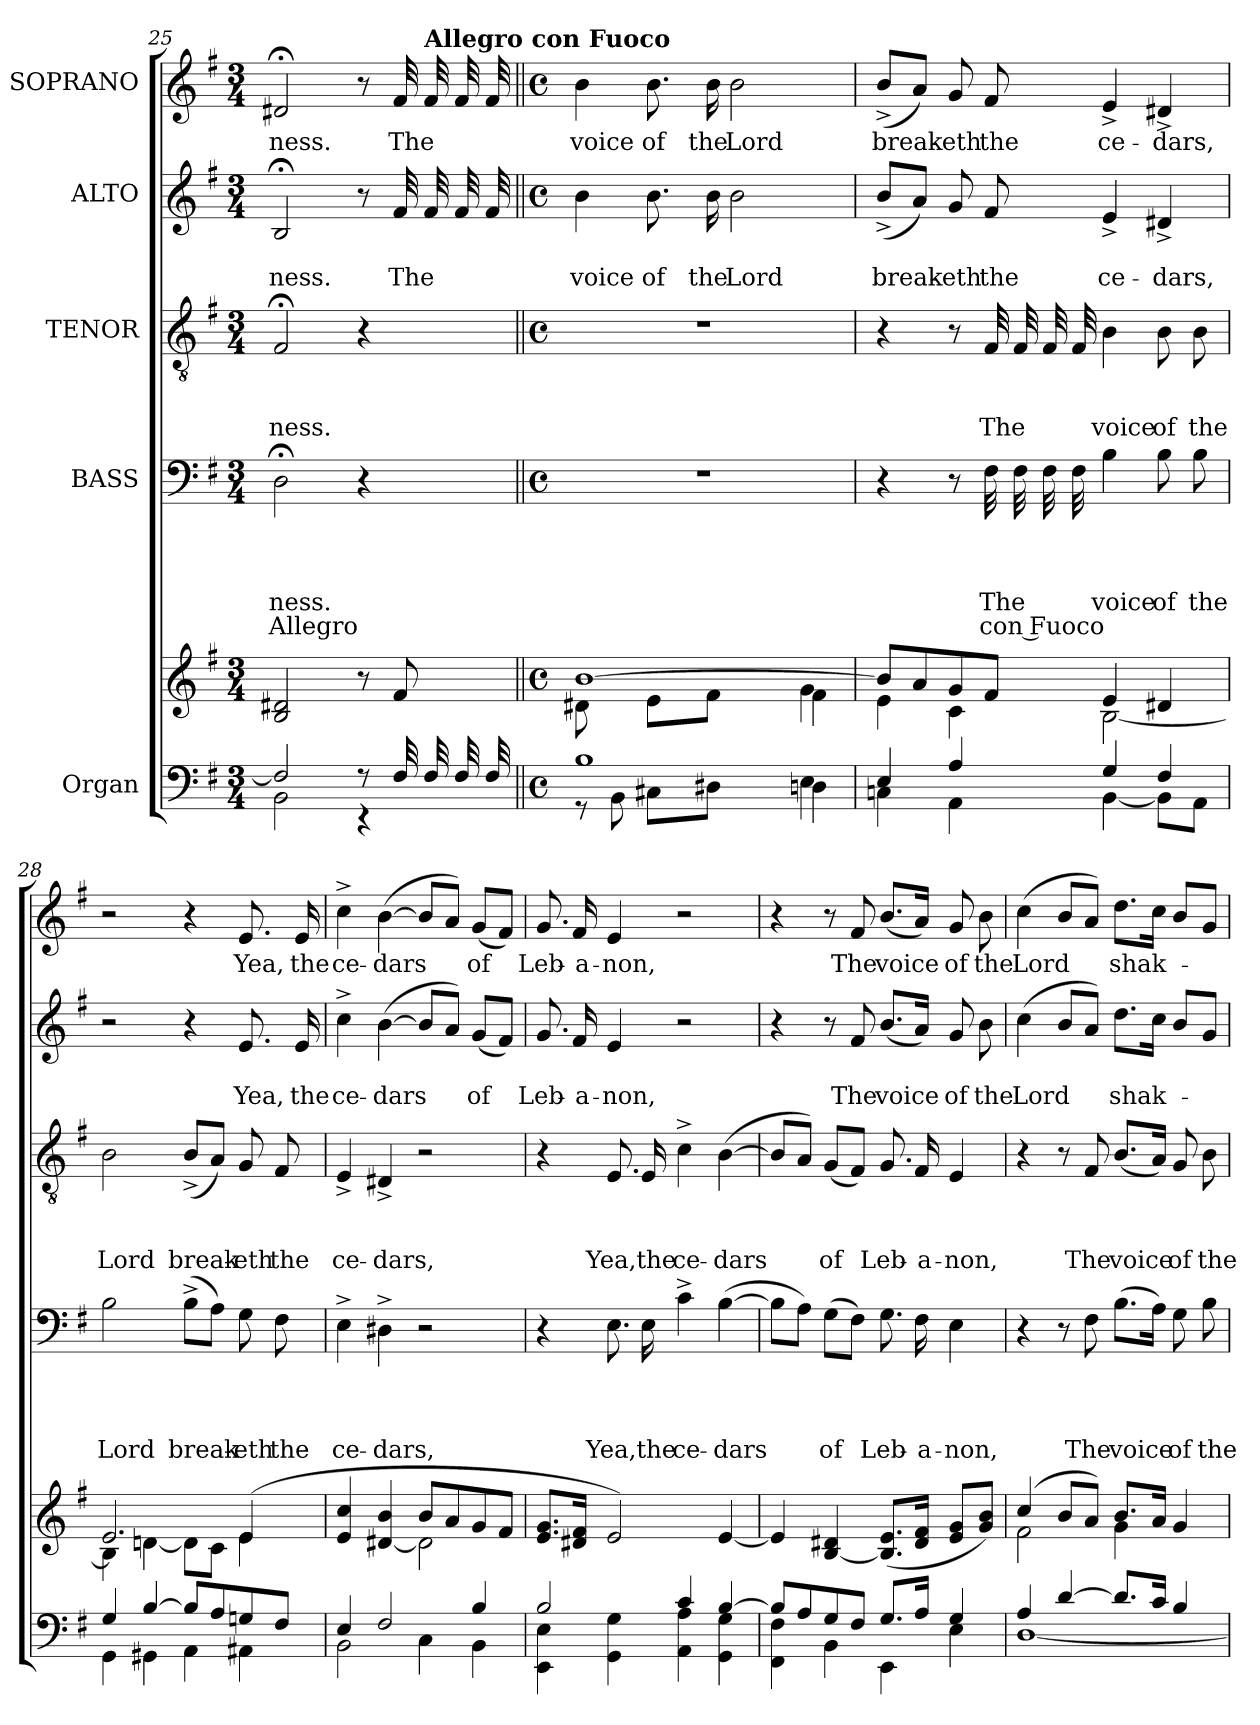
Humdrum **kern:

**kern	**kern	**kern	**text	**text	**text	**text	**text	**kern	**text	**text	**text	**kern	**text	**text	**kern	**text
*part5	*part5	*part4	*part4	*part4	*part4	*part4	*part4	*part3	*part3	*part3	*part3	*part2	*part2	*part2	*part1	*part1
*staff6	*staff5	*staff4	*staff4	*staff4	*staff4	*staff4	*staff4	*staff3	*staff3	*staff3	*staff3	*staff2	*staff2	*staff2	*staff1	*staff1
*I"Organ	*	*I"BASS	*	*	*	*	*	*I"TENOR	*	*	*	*I"ALTO	*	*	*I"SOPRANO	*
*clefF4	*clefG2	*clefF4	*	*	*	*	*	*clefGv2	*	*	*	*clefG2	*	*	*clefG2	*
*k[f#]	*k[f#]	*k[f#]	*	*	*	*	*	*k[f#]	*	*	*	*k[f#]	*	*	*k[f#]	*
*G:	*G:	*G:	*	*	*	*	*	*G:	*	*	*	*G:	*	*	*G:	*
*M3/4	*M3/4	*M3/4	*	*	*	*	*	*M3/4	*	*	*	*M3/4	*	*	*M3/4	*
=25	=25	=25	=25	=25	=25	=25	=25	=25	=25	=25	=25	=25	=25	=25	=25	=25
*^	*	*	*	*	*	*	*	*	*	*	*	*	*	*	*	*
!	!	!	!	!	!	!	!LO:LY:b	!LO:LY:b	!	!	!	!LO:LY:b	!	!	!LO:LY:b	!	!LO:LY:b
*	*	*	*	*	*	*	*	*	*	*	*	*	*	*	*	*^	*
2F#/]	2BB\	2B/ 2d#X/	2D;<\	.	.	.	-ness.	Allegro	2F#;/	.	.	-ness.	2B;/	.	-ness.	2d#X;/	2ryy	-ness.
8rF	4rEE	8r	4r	.	.	.	.	.	4r	.	.	.	8r	.	.	8r	8ryy	.
!	!	!	!	!	!	!	!	!	!	!	!	!	!	!	!LO:LY:b	!	!	!LO:LY:b
*tremolo	*	*	*	*	*	*	*	*	*	*	*	*	*	*	*	*	*	*
*	*	*	*	*	*	*	*	*	*	*	*	*	*tremolo	*	*	*	*	*
*	*	*	*	*	*	*	*	*	*	*	*	*	*	*	*	*tremolo	*	*
32F#/	.	8f#/	.	.	.	.	.	.	.	.	.	.	32f#/	.	The	32f#/	32ryy	The
!	!	!	!	!	!	!	!	!	!	!	!	!	!	!	!	!	!LO:TX:a:B:t=Allegro con Fuoco	!
32F#/	.	.	.	.	.	.	.	.	.	.	.	.	32f#/	.	.	32f#/	16.ryy	.
32F#/	.	.	.	.	.	.	.	.	.	.	.	.	32f#/	.	.	32f#/	.	.
32F#/	.	.	.	.	.	.	.	.	.	.	.	.	32f#/	.	.	32f#/	.	.
*	*	*	*	*	*	*	*	*	*	*	*	*	*	*	*	*Xtremolo	*	*
*	*	*	*	*	*	*	*	*	*	*	*	*	*Xtremolo	*	*	*	*	*
*Xtremolo	*	*	*	*	*	*	*	*	*	*	*	*	*	*	*	*	*	*
*v	*v	*	*	*	*	*	*	*	*	*	*	*	*	*	*	*v	*v	*
=26||	=26||	=26||	=26||	=26||	=26||	=26||	=26||	=26||	=26||	=26||	=26||	=26||	=26||	=26||	=26||	=26||
*M4/4	*M4/4	*M4/4	*	*	*	*	*	*M4/4	*	*	*	*M4/4	*	*	*M4/4	*
*met(c)	*met(c)	*met(c)	*	*	*	*	*	*met(c)	*	*	*	*met(c)	*	*	*met(c)	*
*^	*^	*	*	*	*	*	*	*	*	*	*	*	*	*	*^	*
*	*^	*	*^	*	*	*	*	*	*	*	*	*	*	*	*	*	*	*	*
!	!	!	!	!	!	!	!	!	!	!	!	!	!	!	!	!	!	!LO:LY:b	!	!	!LO:LY:b
*	*	*	*	*	*	*	*	*	*	*	*	*	*	*	*	*	*	*	*v	*v	*
1B	8rGG	2.ryy	[>1b	8d#X\	2.ryy	1r	.	.	.	.	.	1r	.	.	.	4b\	.	voice	4b\	voice
.	8BB\	.	.	8ryy	.	.	.	.	.	.	.	.	.	.	.	.	.	.	.	.
!	!	!	!	!	!	!	!	!	!	!	!	!	!	!	!	!	!	!LO:LY:b	!	!LO:LY:b
.	8C#X\L	.	.	8e\L	.	.	.	.	.	.	.	.	.	.	.	8.b\	.	of	8.b\	of
.	16ryy	.	.	16ryy	.	.	.	.	.	.	.	.	.	.	.	.	.	.	.	.
!	!	!	!	!	!	!	!	!	!	!	!	!	!	!	!	!	!	!LO:LY:b	!	!LO:LY:b
.	8D#X\J	.	.	8f#\J	.	.	.	.	.	.	.	.	.	.	.	16b\	.	the	16b\	the
!	!	!	!	!	!	!	!	!	!	!	!	!	!	!	!	!	!	!LO:LY:b	!	!LO:LY:b
.	.	.	.	.	.	.	.	.	.	.	.	.	.	.	.	2b\	.	Lord	2b\	Lord
.	8.ryy	.	.	8.ryy	.	.	.	.	.	.	.	.	.	.	.	.	.	.	.	.
.	4E\	4Dn\	.	4g\	4f#\	.	.	.	.	.	.	.	.	.	.	.	.	.	.	.
=27	=27	=27	=27	=27	=27	=27	=27	=27	=27	=27	=27	=27	=27	=27	=27	=27	=27	=27	=27	=27
!	!	!	!	!	!	!	!	!	!	!	!	!	!	!	!	!	!	!LO:LY:b	!	!LO:LY:b
*	*v	*v	*	*	*	*	*	*	*	*	*	*	*	*	*	*	*	*	*	*
*	*	*	*v	*v	*	*	*	*	*	*	*	*	*	*	*	*	*	*	*
4E/	4Cn\	8b/L]	4e\	4r	.	.	.	.	.	4r	.	.	.	(<8b^</L	.	break-	(<8b^</L	break-
.	.	8a/	.	.	.	.	.	.	.	.	.	.	.	8a/J)	.	.	8a/J)	.
!	!	!	!	!	!	!	!	!	!	!	!	!	!	!	!	!LO:LY:b	!	!LO:LY:b
4A/	4AA\	8g/	4c\	8r	.	.	.	.	.	8r	.	.	.	8g/	.	-eth	8g/	-eth
!	!	!	!	!	!	!	!	!LO:LY:b	!LO:LY:b	!	!	!	!LO:LY:b	!	!	!LO:LY:b	!	!LO:LY:b
*	*	*	*	*tremolo	*	*	*	*	*	*	*	*	*	*	*	*	*	*
*	*	*	*	*	*	*	*	*	*	*tremolo	*	*	*	*	*	*	*	*
.	.	8f#/J	.	32F#\	.	.	.	The	con Fuoco	32F#/	.	.	The	8f#/	.	the	8f#/	the
.	.	.	.	32F#\	.	.	.	.	.	32F#/	.	.	.	.	.	.	.	.
.	.	.	.	32F#\	.	.	.	.	.	32F#/	.	.	.	.	.	.	.	.
.	.	.	.	32F#\	.	.	.	.	.	32F#/	.	.	.	.	.	.	.	.
*	*	*	*	*	*	*	*	*	*	*Xtremolo	*	*	*	*	*	*	*	*
*	*	*	*	*Xtremolo	*	*	*	*	*	*	*	*	*	*	*	*	*	*
!	!	!	!	!	!	!	!	!LO:LY:b	!	!	!	!	!LO:LY:b	!	!	!LO:LY:b	!	!LO:LY:b
4G/	[<4BB\	4e/	[<2B\	4B\	.	.	.	voice	.	4B\	.	.	voice	4e^</	.	ce-	4e^</	ce-
!	!	!	!	!	!	!	!	!LO:LY:b	!	!	!	!	!LO:LY:b	!	!	!LO:LY:b	!	!LO:LY:b
4F#/	8BB\L]	4d#X/	.	8B\	.	.	.	of	.	8B\	.	.	of	4d#X^</	.	-dars,	4d#X^</	-dars,
!	!	!	!	!	!	!	!	!LO:LY:b	!	!	!	!	!LO:LY:b	!	!	!	!	!
.	8AA\J	.	.	8B\	.	.	.	the	.	8B\	.	.	the	.	.	.	.	.
!!LO:LB:g=z
=28	=28	=28	=28	=28	=28	=28	=28	=28	=28	=28	=28	=28	=28	=28	=28	=28	=28	=28
!	!	!	!	!	!	!	!	!LO:LY:b	!	!	!	!	!LO:LY:b	!	!	!	!	!
4G/	4GG\	2.e/	4B\]	2B\	.	.	.	Lord	.	2B\	.	.	Lord	2r	.	.	2r	.
[>4B/	4GG#X\	.	[<4dn\	.	.	.	.	.	.	.	.	.	.	.	.	.	.	.
!	!	!	!	!	!	!	!	!LO:LY:b	!	!	!	!	!LO:LY:b	!	!	!	!	!
8B/L]	4AA\	.	8d\L]	(>8B^>\L	.	.	.	break-	.	(<8B^</L	.	.	break-	4r	.	.	4r	.
8A/	.	.	8c\J	8A\J)	.	.	.	.	.	8A/J)	.	.	.	.	.	.	.	.
!	!	!	!	!	!	!	!	!LO:LY:b	!	!	!	!	!LO:LY:b	!	!	!LO:LY:b	!	!LO:LY:b
8Gn/	4AA#X\	(4e/	4e\	8G\	.	.	.	-eth	.	8G/	.	.	-eth	8.e/	.	Yea,	8.e/	Yea,
!	!	!	!	!	!	!	!	!LO:LY:b	!	!	!	!	!LO:LY:b	!	!	!	!	!
8F#/J	.	.	.	8F#\	.	.	.	the	.	8F#/	.	.	the	.	.	.	.	.
!	!	!	!	!	!	!	!	!	!	!	!	!	!	!	!	!LO:LY:b	!	!LO:LY:b
.	.	.	.	.	.	.	.	.	.	.	.	.	.	16e/	.	the	16e/	the
=29	=29	=29	=29	=29	=29	=29	=29	=29	=29	=29	=29	=29	=29	=29	=29	=29	=29	=29
!	!	!	!	!	!	!	!	!LO:LY:b	!	!	!	!	!LO:LY:b	!	!	!LO:LY:b	!	!LO:LY:b
2BB\	4E/	4e/ 4cc/	2ryy	4E^>\	.	.	.	ce-	.	4E^</	.	.	ce-	4cc^>\	.	ce-	4cc^>\	ce-
!	!	!	!	!	!	!	!	!LO:LY:b	!	!	!	!	!LO:LY:b	!	!	!LO:LY:b	!	!LO:LY:b
.	2F#/	[<4d#X/ 4b/	.	4D#X^>\	.	.	.	-dars,	.	4D#X^</	.	.	-dars,	(>[>4b\	.	-dars	(>[>4b\	-dars
4C\	.	2d#\]	8b/L	2r	.	.	.	.	.	2r	.	.	.	8b/L]	.	.	8b/L]	.
.	.	.	8a/	.	.	.	.	.	.	.	.	.	.	8a/J)	.	.	8a/J)	.
!	!	!	!	!	!	!	!	!	!	!	!	!	!	!	!	!LO:LY:b	!	!LO:LY:b
4B/	4BB\	.	8g/	.	.	.	.	.	.	.	.	.	.	(<8g/L	.	of	(<8g/L	of
.	.	.	8f#/J	.	.	.	.	.	.	.	.	.	.	8f#/J)	.	.	8f#/J)	.
=30	=30	=30	=30	=30	=30	=30	=30	=30	=30	=30	=30	=30	=30	=30	=30	=30	=30	=30
!	!	!	!	!	!	!	!	!	!	!	!	!	!	!	!	!LO:LY:b	!	!LO:LY:b
*	*	*v	*v	*	*	*	*	*	*	*	*	*	*	*	*	*	*	*
2B/	4EE\ 4E\	8.e/ 8.g/L	4r	.	.	.	.	.	4r	.	.	.	8.g/	.	Leb-	8.g/	Leb-
!	!	!	!	!	!	!	!	!	!	!	!	!	!	!	!LO:LY:b	!	!LO:LY:b
.	.	16d#X/ 16f#/Jk	.	.	.	.	.	.	.	.	.	.	16f#/	.	-a-	16f#/	-a-
!	!	!	!	!	!	!	!LO:LY:b	!	!	!	!	!LO:LY:b	!	!	!LO:LY:b	!	!LO:LY:b
.	4GG\ 4G\	2e/)	8.E\	.	.	.	Yea,	.	8.E/	.	.	Yea,	4e/	.	-non,	4e/	-non,
!	!	!	!	!	!	!	!LO:LY:b	!	!	!	!	!LO:LY:b	!	!	!	!	!
.	.	.	16E\	.	.	.	the	.	16E/	.	.	the	.	.	.	.	.
!	!	!	!	!	!	!	!LO:LY:b	!	!	!	!	!LO:LY:b	!	!	!	!	!
4c/	4AA\ 4A\	.	4c^>\	.	.	.	ce-	.	4c^>\	.	.	ce-	2r	.	.	2r	.
!	!	!	!	!	!	!	!LO:LY:b	!	!	!	!	!LO:LY:b	!	!	!	!	!
[>4B/	4GG\ 4G\	[<4e/	(>[>4B\	.	.	.	-dars	.	(>[>4B\	.	.	-dars	.	.	.	.	.
=31	=31	=31	=31	=31	=31	=31	=31	=31	=31	=31	=31	=31	=31	=31	=31	=31	=31
8B/L]	4FF#\ 4F#\	4e/]	8B\L]	.	.	.	.	.	8B/L]	.	.	.	4r	.	.	4r	.
8A/	.	.	8A\J)	.	.	.	.	.	8A/J)	.	.	.	.	.	.	.	.
!	!	!	!	!	!	!	!LO:LY:b	!	!	!	!	!LO:LY:b	!	!	!	!	!
8G/	4BB\	[<4B/ 4d#X/	(>8G\L	.	.	.	of	.	(<8G/L	.	.	of	8r	.	.	8r	.
!	!	!	!	!	!	!	!	!	!	!	!	!	!	!	!LO:LY:b	!	!LO:LY:b
8F#/J	.	.	8F#\J)	.	.	.	.	.	8F#/J)	.	.	.	8f#/	.	The	8f#/	The
!	!	!	!	!	!	!	!LO:LY:b	!	!	!	!	!LO:LY:b	!	!	!LO:LY:b	!	!LO:LY:b
8.G/L	4EE\	(>8.B/] 8.e/L	8.G\	.	.	.	Leb-	.	8.G/	.	.	Leb-	(<8.b/L	.	voice	(<8.b/L	voice
!	!	!	!	!	!	!	!LO:LY:b	!	!	!	!	!LO:LY:b	!	!	!	!	!
16A/Jk	.	16d#/ 16f#/Jk	16F#\	.	.	.	-a-	.	16F#/	.	.	-a-	16a/Jk)	.	.	16a/Jk)	.
!	!	!	!	!	!	!	!LO:LY:b	!	!	!	!	!LO:LY:b	!	!	!LO:LY:b	!	!LO:LY:b
4G/	4E\	8e/ 8g/L	4E\	.	.	.	-non,	.	4E/	.	.	-non,	8g/	.	of	8g/	of
!	!	!	!	!	!	!	!	!	!	!	!	!	!	!	!LO:LY:b	!	!LO:LY:b
.	.	8g/ 8b/J)	.	.	.	.	.	.	.	.	.	.	8b\	.	the	8b\	the
!!LO:PB:g=z
=32	=32	=32	=32	=32	=32	=32	=32	=32	=32	=32	=32	=32	=32	=32	=32	=32	=32
*	*	*^	*	*	*	*	*	*	*	*	*	*	*	*	*	*	*
!	!	!	!	!	!	!	!	!	!	!	!	!	!	!	!	!LO:LY:b	!	!LO:LY:b
4A/	[<1D	(4cc/	2f#\	4r	.	.	.	.	.	4r	.	.	.	(>4cc\	.	Lord	(>4cc\	Lord
[>4d/	.	8b/L	.	8r	.	.	.	.	.	8r	.	.	.	8b/L	.	.	8b/L	.
!	!	!	!	!	!	!	!	!LO:LY:b	!	!	!	!	!LO:LY:b	!	!	!	!	!
.	.	8a/J)	.	8F#\	.	.	.	The	.	8F#/	.	.	The	8a/J)	.	.	8a/J)	.
!	!	!	!	!	!	!	!	!LO:LY:b	!	!	!	!	!LO:LY:b	!	!	!LO:LY:b	!	!LO:LY:b
8.d/L]	.	8.b/L	4g\	(>8.B\L	.	.	.	voice	.	(<8.B/L	.	.	voice	8.dd\L	.	shak-	8.dd\L	shak-
16c/Jk	.	16a/Jk	.	16A\Jk)	.	.	.	.	.	16A/Jk)	.	.	.	16cc\Jk	.	.	16cc\Jk	.
!	!	!	!	!	!	!	!	!LO:LY:b	!	!	!	!	!LO:LY:b	!	!	!	!	!
4B/	.	4g/	4ryy	8G\	.	.	.	of	.	8G/	.	.	of	8b/L	.	.	8b/L	.
!	!	!	!	!	!	!	!	!LO:LY:b	!	!	!	!	!LO:LY:b	!	!	!	!	!
.	.	.	.	8B\	.	.	.	the	.	8B\	.	.	the	8g/J	.	.	8g/J	.
*v	*v	*	*	*	*	*	*	*	*	*	*	*	*	*	*	*	*	*
*	*v	*v	*	*	*	*	*	*	*	*	*	*	*	*	*	*	*
=	=	=	=	=	=	=	=	=	=	=	=	=	=	=	=	=
*-	*-	*-	*-	*-	*-	*-	*-	*-	*-	*-	*-	*-	*-	*-	*-	*-
